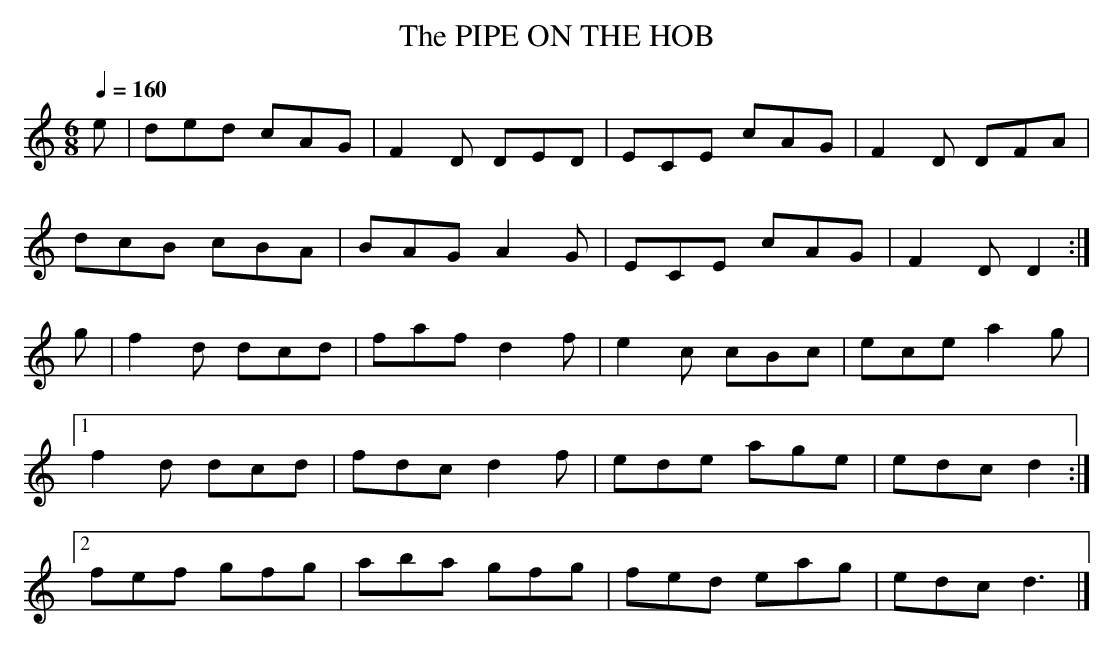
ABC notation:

X:1
T:PIPE ON THE HOB, The
Q:1/4=160
M:6/8
K:C %Dmix
e|ded cAG|F2D DED|ECE cAG|F2D DFA|
dcB cBA|BAG A2G|ECE cAG|F2D D2 :|
g|f2d dcd|faf d2f|e2c cBc|ece a2g|
[1 f2d dcd|fdc d2f|ede age|edc d2 :|
[2 fef gfg|aba gfg|fed eag|edc d3|]
